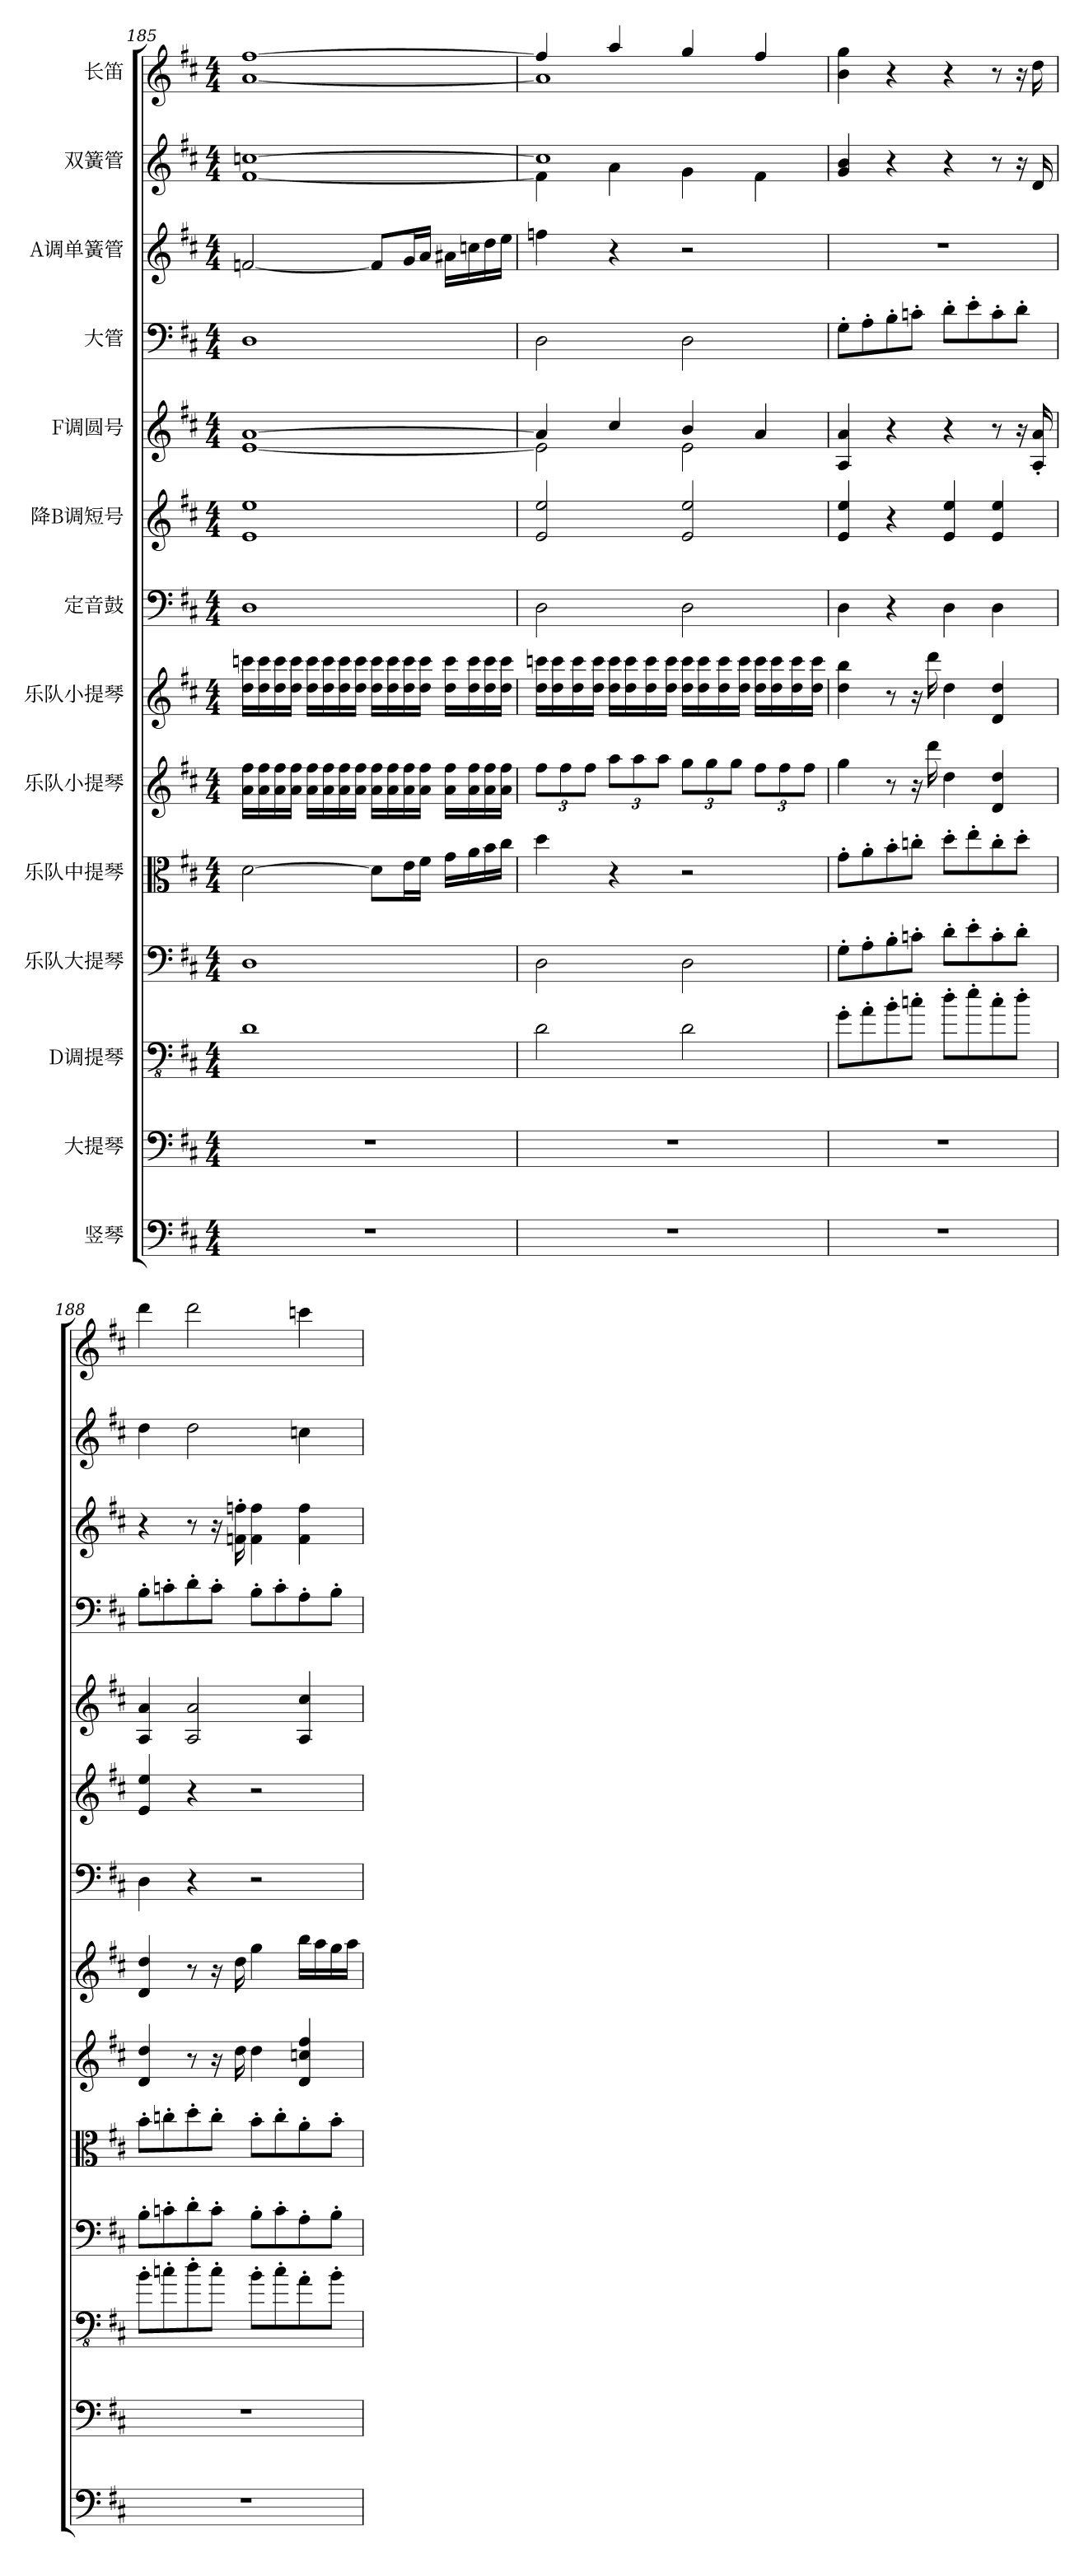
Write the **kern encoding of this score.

**kern	**kern	**kern	**kern	**kern	**kern	**kern	**kern	**kern	**kern	**kern	**kern	**kern	**kern
*part14	*part13	*part12	*part11	*part10	*part9	*part8	*part7	*part6	*part5	*part4	*part3	*part2	*part1
*staff14	*staff13	*staff12	*staff11	*staff10	*staff9	*staff8	*staff7	*staff6	*staff5	*staff4	*staff3	*staff2	*staff1
*I"竖琴	*I"大提琴	*I"D调提琴	*I"乐队大提琴	*I"乐队中提琴	*I"乐队小提琴	*I"乐队小提琴	*I"定音鼓	*I"降B调短号	*I"F调圆号	*I"大管	*I"A调单簧管	*I"双簧管	*I"长笛
*clefF4	*clefF4	*clefFv4	*clefF4	*clefC3	*clefG2	*clefG2	*clefF4	*clefG2	*clefG2	*clefF4	*clefG2	*clefG2	*clefG2
*	*	*ITrd7c12	*	*	*	*	*	*ITrd1c2	*ITrd4c7	*	*ITrd2c3	*	*
*k[f#c#]	*k[f#c#]	*k[f#c#]	*k[f#c#]	*k[f#c#]	*k[f#c#]	*k[f#c#]	*k[f#c#]	*k[]	*k[f#]	*k[f#c#]	*k[f#c#g#d#a#]	*k[f#c#]	*k[f#c#]
*M4/4	*M4/4	*M4/4	*M4/4	*M4/4	*M4/4	*M4/4	*M4/4	*M4/4	*M4/4	*M4/4	*M4/4	*M4/4	*M4/4
=185	=185	=185	=185	=185	=185	=185	=185	=185	=185	=185	=185	=185	=185
*	*	*	*	*	*	*	*	*	*^	*	*	*^	*^
1r	1r	1DD	1D	[2d\	16a\ 16ff#\LL	16dd\ 16cccn\LL	1D	1d 1dd	[1d	[1A	1D	[2dn/	[1ccn	[1f#	[1ff#	[1a
.	.	.	.	.	16a\ 16ff#\	16dd\ 16ccc\	.	.	.	.	.	.	.	.	.	.
.	.	.	.	.	16a\ 16ff#\	16dd\ 16ccc\	.	.	.	.	.	.	.	.	.	.
.	.	.	.	.	16a\ 16ff#\JJ	16dd\ 16ccc\JJ	.	.	.	.	.	.	.	.	.	.
.	.	.	.	.	16a\ 16ff#\LL	16dd\ 16ccc\LL	.	.	.	.	.	.	.	.	.	.
.	.	.	.	.	16a\ 16ff#\	16dd\ 16ccc\	.	.	.	.	.	.	.	.	.	.
.	.	.	.	.	16a\ 16ff#\	16dd\ 16ccc\	.	.	.	.	.	.	.	.	.	.
.	.	.	.	.	16a\ 16ff#\JJ	16dd\ 16ccc\JJ	.	.	.	.	.	.	.	.	.	.
.	.	.	.	8d\L]	16a\ 16ff#\LL	16dd\ 16ccc\LL	.	.	.	.	.	8d/L]	.	.	.	.
.	.	.	.	.	16a\ 16ff#\	16dd\ 16ccc\	.	.	.	.	.	.	.	.	.	.
.	.	.	.	16e\L	16a\ 16ff#\	16dd\ 16ccc\	.	.	.	.	.	16e/L	.	.	.	.
.	.	.	.	16f#\JJ	16a\ 16ff#\JJ	16dd\ 16ccc\JJ	.	.	.	.	.	16f#/JJ	.	.	.	.
.	.	.	.	16g\LL	16a\ 16ff#\LL	16dd\ 16ccc\LL	.	.	.	.	.	16f##X\LL	.	.	.	.
.	.	.	.	16a\	16a\ 16ff#\	16dd\ 16ccc\	.	.	.	.	.	16an\	.	.	.	.
.	.	.	.	16b\	16a\ 16ff#\	16dd\ 16ccc\	.	.	.	.	.	16b\	.	.	.	.
.	.	.	.	16cc#\JJ	16a\ 16ff#\JJ	16dd\ 16ccc\JJ	.	.	.	.	.	16cc#\JJ	.	.	.	.
!!LO:PB:g=z	!!
=186	=186	=186	=186	=186	=186	=186	=186	=186	=186	=186	=186	=186	=186	=186	=186	=186
*	*	*	*	*	*Xbrackettup	*	*	*	*	*	*	*	*	*	*	*
1r	1r	2DD\	2D\	4dd\	12ff#\L	16dd\ 16cccn\LL	2D\	2d/ 2dd/	4d/]	2A\]	2D\	4ddn\	1cc]	4f#\]	4ff#/]	1a]
.	.	.	.	.	.	16dd\ 16ccc\	.	.	.	.	.	.	.	.	.	.
.	.	.	.	.	12ff#\	.	.	.	.	.	.	.	.	.	.	.
.	.	.	.	.	.	16dd\ 16ccc\	.	.	.	.	.	.	.	.	.	.
.	.	.	.	.	12ff#\J	.	.	.	.	.	.	.	.	.	.	.
.	.	.	.	.	.	16dd\ 16ccc\JJ	.	.	.	.	.	.	.	.	.	.
.	.	.	.	4r	12aa\L	16dd\ 16ccc\LL	.	.	4f#/	.	.	4r	.	4a\	4aa/	.
.	.	.	.	.	.	16dd\ 16ccc\	.	.	.	.	.	.	.	.	.	.
.	.	.	.	.	12aa\	.	.	.	.	.	.	.	.	.	.	.
.	.	.	.	.	.	16dd\ 16ccc\	.	.	.	.	.	.	.	.	.	.
.	.	.	.	.	12aa\J	.	.	.	.	.	.	.	.	.	.	.
.	.	.	.	.	.	16dd\ 16ccc\JJ	.	.	.	.	.	.	.	.	.	.
.	.	2DD\	2D\	2r	12gg\L	16dd\ 16ccc\LL	2D\	2d/ 2dd/	4e/	2A\	2D\	2r	.	4g\	4gg/	.
.	.	.	.	.	.	16dd\ 16ccc\	.	.	.	.	.	.	.	.	.	.
.	.	.	.	.	12gg\	.	.	.	.	.	.	.	.	.	.	.
.	.	.	.	.	.	16dd\ 16ccc\	.	.	.	.	.	.	.	.	.	.
.	.	.	.	.	12gg\J	.	.	.	.	.	.	.	.	.	.	.
.	.	.	.	.	.	16dd\ 16ccc\JJ	.	.	.	.	.	.	.	.	.	.
.	.	.	.	.	12ff#\L	16dd\ 16ccc\LL	.	.	4d/	.	.	.	.	4f#\	4ff#/	.
.	.	.	.	.	.	16dd\ 16ccc\	.	.	.	.	.	.	.	.	.	.
.	.	.	.	.	12ff#\	.	.	.	.	.	.	.	.	.	.	.
.	.	.	.	.	.	16dd\ 16ccc\	.	.	.	.	.	.	.	.	.	.
.	.	.	.	.	12ff#\J	.	.	.	.	.	.	.	.	.	.	.
.	.	.	.	.	.	16dd\ 16ccc\JJ	.	.	.	.	.	.	.	.	.	.
*	*	*	*	*	*	*	*	*	*	*	*	*	*v	*v	*	*
*	*	*	*	*	*	*	*	*	*v	*v	*	*	*	*v	*v
=187	=187	=187	=187	=187	=187	=187	=187	=187	=187	=187	=187	=187	=187
1r	1r	8GG'\L	8G'\L	8g'\L	4gg\	4dd\ 4bb\	4D\	4d/ 4dd/	4D/ 4d/	8G'\L	1r	4g/ 4b/	4b\ 4gg\
.	.	8AA'\	8A'\	8a'\	.	.	.	.	.	8A'\	.	.	.
.	.	8BB'\	8B'\	8b'\	8r	8r	4r	4r	4r	8B'\	.	4r	4r
.	.	8Cn'\J	8cn'\J	8ccn'\J	16r	16r	.	.	.	8cn'\J	.	.	.
.	.	.	.	.	16ddd\	16ddd\	.	.	.	.	.	.	.
.	.	8D'\L	8d'\L	8dd'\L	4dd\	4dd\	4D\	4d/ 4dd/	4r	8d'\L	.	4r	4r
.	.	8E'\	8e'\	8ee'\	.	.	.	.	.	8e'\	.	.	.
.	.	8C'\	8c'\	8cc'\	4d/ 4dd/	4d/ 4dd/	4D\	4d/ 4dd/	8r	8c'\	.	8r	8r
.	.	8D'\J	8d'\J	8dd'\J	.	.	.	.	16r	8d'\J	.	16r	16r
.	.	.	.	.	.	.	.	.	16D/' 16d/'	.	.	16d/	16dd\
!!LO:PB:g=z
=188	=188	=188	=188	=188	=188	=188	=188	=188	=188	=188	=188	=188	=188
1r	1r	8BB'\L	8B'\L	8b'\L	4d/ 4dd/	4d/ 4dd/	4D\	4d/ 4dd/	4D/ 4d/	8B'\L	4r	4dd\	4ddd\
.	.	8Cn'\	8cn'\	8ccn'\	.	.	.	.	.	8cn'\	.	.	.
.	.	8D'\	8d'\	8dd'\	8r	8r	4r	4r	2D/ 2d/	8d'\	8r	2dd\	2ddd\
.	.	8C'\J	8c'\J	8cc'\J	16r	16r	.	.	.	8c'\J	16r	.	.
.	.	.	.	.	16dd\	16dd\	.	.	.	.	16dn\' 16ddn\'	.	.
.	.	8BB'\L	8B'\L	8b'\L	4dd\	4gg\	2r	2r	.	8B'\L	4d\ 4dd\	.	.
.	.	8C'\	8c'\	8cc'\	.	.	.	.	.	8c'\	.	.	.
.	.	8AA'\	8A'\	8a'\	4d/ 4ccn/ 4ff#/	16bb\LL	.	.	4D/ 4f#/	8A'\	4d\ 4dd\	4ccn\	4cccn\
.	.	.	.	.	.	16aa\	.	.	.	.	.	.	.
.	.	8BB'\J	8B'\J	8b'\J	.	16gg\	.	.	.	8B'\J	.	.	.
.	.	.	.	.	.	16aa\JJ	.	.	.	.	.	.	.
=	=	=	=	=	=	=	=	=	=	=	=	=	=
*-	*-	*-	*-	*-	*-	*-	*-	*-	*-	*-	*-	*-	*-
